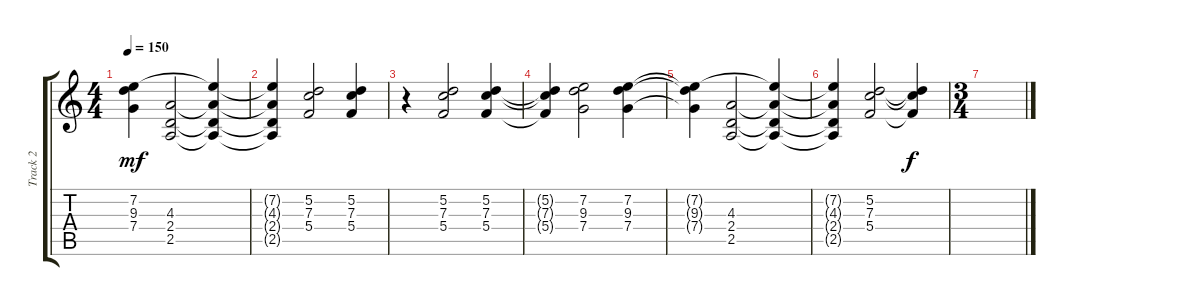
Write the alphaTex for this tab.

\track ("Track 2" "Track 2") {instrument distortionguitar}
\staff {score tabs}
\tuning (D4 A3 F3 C3 G2 C2) {hide}
\ts (4 4)
\tempo 150
\clef g2
\ks c
(7.2{t} 9.3{t} 7.4{t}).4{dy mf} (4.3 2.4 2.5).2 (7.2{t} 4.3{t} 2.4{t} 2.5{t}).4 |
(7.2{t} 4.3{t} 2.4{t} 2.5{t}).4 (5.2 7.3 5.4).2 (5.2 7.3 5.4).4 |
r.4 (5.2 7.3 5.4).2 (5.2 7.3 5.4).4 |
(5.2{t} 7.3{t} 5.4{t}).4 (7.2 9.3 7.4).2 (7.2 9.3 7.4).4 |
(7.2{t} 9.3{t} 7.4{t}).4 (4.3 2.4 2.5).2 (7.2{t} 4.3{t} 2.4{t} 2.5{t}).4 |
(7.2{t} 4.3{t} 2.4{t} 2.5{t}).4 (5.2 7.3 5.4).2 (5.2{t} 7.3{t} 5.4{t}).4{dy f} |
\ts (3 4)
